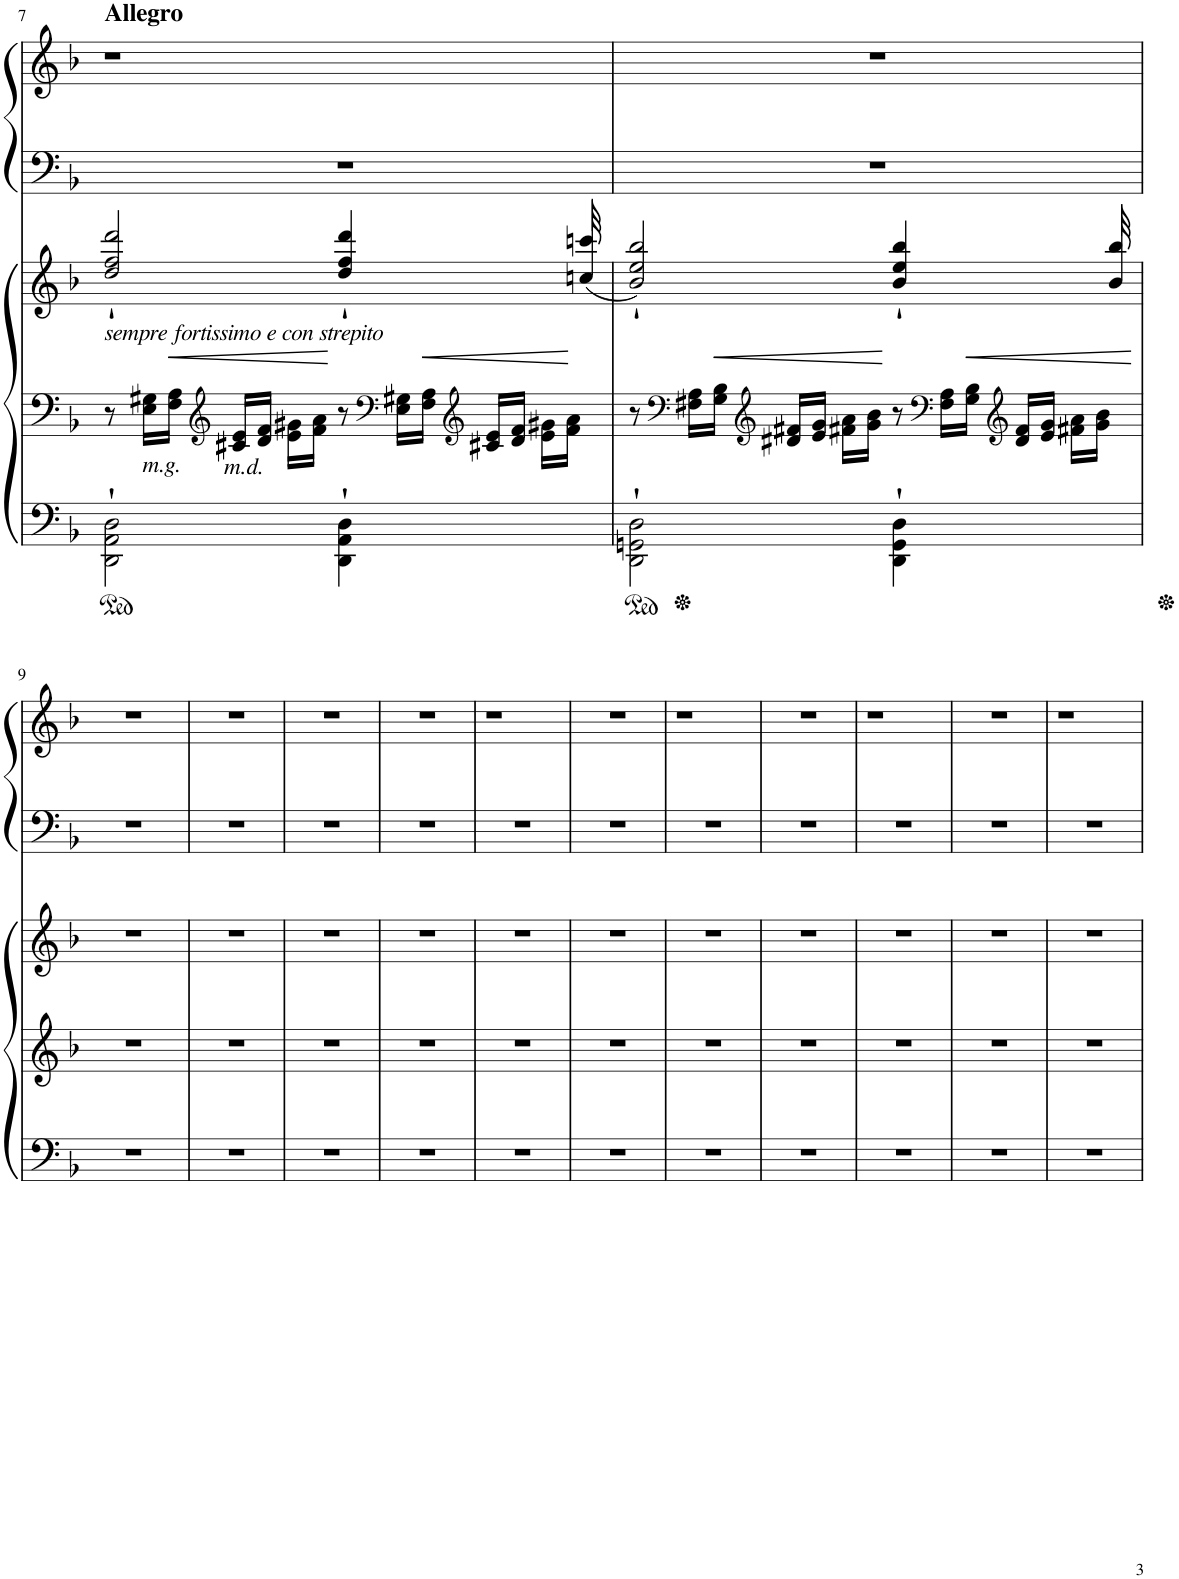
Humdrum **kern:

**kern	**kern	**dynam	**kern	**kern	**kern
*part3	*part3	*part3	*part2	*part1	*part1
*staff5	*staff4	*staff4/5	*staff3	*staff2	*staff1
*I"ピアノ	*	*	*I"ピアノ	*I"Piano	*
*	*	*	*	*I'Pno	*
!!LO:PB:g=z
*clefF4	*clefF4	*	*clefG2	*clefF4	*clefG2
*k[b-]	*k[b-]	*	*k[b-]	*k[b-]	*k[b-]
*M4/4	*M4/4	*	*M4/4	*M4/4	*M4/4
*met(c)	*met(c)	*	*met(c)	*met(c)	*met(c)
=7	=7	=7	=7	=7	=7
!	!	!	!	!	!LO:TX:a:B:t=Allegro
!	!	!	!LO:TX:b:i:t=sempre fortissimo e con strepito	!	!
2DD\` 2AA\` 2D\`	8r	.	2dd/` 2ff/` 2ddd/`	1r	1r
!	!LO:TX:b:i:t=m.g.	!	!	!	!
.	16E\ 16G#X\LL	.	.	.	.
!	!	!LO:HP:b	!	!	!
.	16F\ 16A\JJ	<	.	.	.
*	*clefG2	*	*	*	*
!	!LO:TX:b:i:t=m.d.	!	!	!	!
.	16c#X/ 16e/LL	.	.	.	.
.	16d/ 16f/JJ	.	.	.	.
.	16e\ 16g#X\LL	.	.	.	.
.	16f\ 16a\JJ	.	.	.	.
4DD\` 4AA\` 4D\`	8r	[	4dd/` 4ff/` 4ddd/`	.	.
*	*clefF4	*	*	*	*
.	16E\ 16G#X\LL	.	.	.	.
!	!	!LO:HP:b	!	!	!
.	16F\ 16A\JJ	<	.	.	.
*	*clefG2	*	*	*	*
4ryy	16c#X/ 16e/LL	.	8..ryy	.	.
.	16d/ 16f/JJ	.	.	.	.
.	16e\ 16g#X\LL	.	.	.	.
.	16f\ 16a\JJ	.	.	.	.
.	.	.	(32ccn/ 32cccn/	.	.
.	.	[	.	.	.
=8	=8	=8	=8	=8	=8
2DD\` 2GGn\` 2D\`	8r	.	2b-/` 2ee/` 2bb-/`)	1r	1r
*	*clefF4	*	*	*	*
.	16F#X\ 16A\LL	.	.	.	.
!	!	!LO:HP:b	!	!	!
.	16G\ 16B-\JJ	<	.	.	.
*	*clefG2	*	*	*	*
.	16d#X/ 16f#X/LL	.	.	.	.
.	16e/ 16g/JJ	.	.	.	.
.	16f#X\ 16a\LL	.	.	.	.
.	16g\ 16b-\JJ	.	.	.	.
4DD\` 4GG\` 4D\`	8r	[	4b-/` 4ee/` 4bb-/`	.	.
*	*clefF4	*	*	*	*
.	16F#\ 16A\LL	.	.	.	.
!	!	!LO:HP:b	!	!	!
.	16G\ 16B-\JJ	<	.	.	.
*	*clefG2	*	*	*	*
8ryy	16d#/ 16f#/LL	.	8..ryy	.	.
.	16e/ 16g/JJ	.	.	.	.
8ryy	16f#X\ 16a\LL	.	.	.	.
.	16g\ 16b-\JJ	.	.	.	.
.	.	.	32b-/ 32bb-/	.	.
.	.	[	.	.	.
!!LO:LB:g=z
=9	=9	=9	=9	=9	=9
1r	1r	.	1r	1r	1r
=10	=10	=10	=10	=10	=10
1r	1r	.	1r	1r	1r
=11	=11	=11	=11	=11	=11
1r	1r	.	1r	1r	1r
=12	=12	=12	=12	=12	=12
1r	1r	.	1r	1r	1r
=13	=13	=13	=13	=13	=13
1r	1r	.	1r	1r	1r
=14	=14	=14	=14	=14	=14
1r	1r	.	1r	1r	1r
=15	=15	=15	=15	=15	=15
1r	1r	.	1r	1r	1r
=16	=16	=16	=16	=16	=16
1r	1r	.	1r	1r	1r
=17	=17	=17	=17	=17	=17
1r	1r	.	1r	1r	1r
=18	=18	=18	=18	=18	=18
1r	1r	.	1r	1r	1r
=19	=19	=19	=19	=19	=19
1r	1r	.	1r	1r	1r
=	=	=	=	=	=
*-	*-	*-	*-	*-	*-
